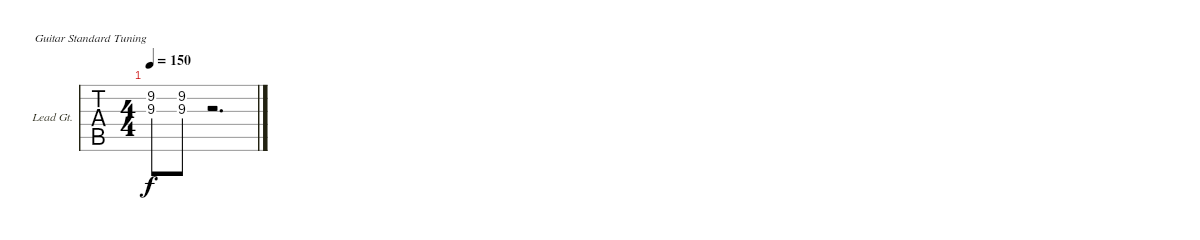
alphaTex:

\bracketExtendMode groupsimilarinstruments
\firstSystemTrackNameOrientation horizontal
\otherSystemsTrackNameOrientation horizontal
\track ("Lead Guitar" "Lead Gt.") {instrument overdrivenguitar}
\staff {tabs}
\tuning (E4 B3 G3 D3 A2 E2)
\ts (4 4)
\tempo 150
\clef g2
\ks e
(9.2 9.3).8{dy f} (9.3 9.2).8 r.2{d}
